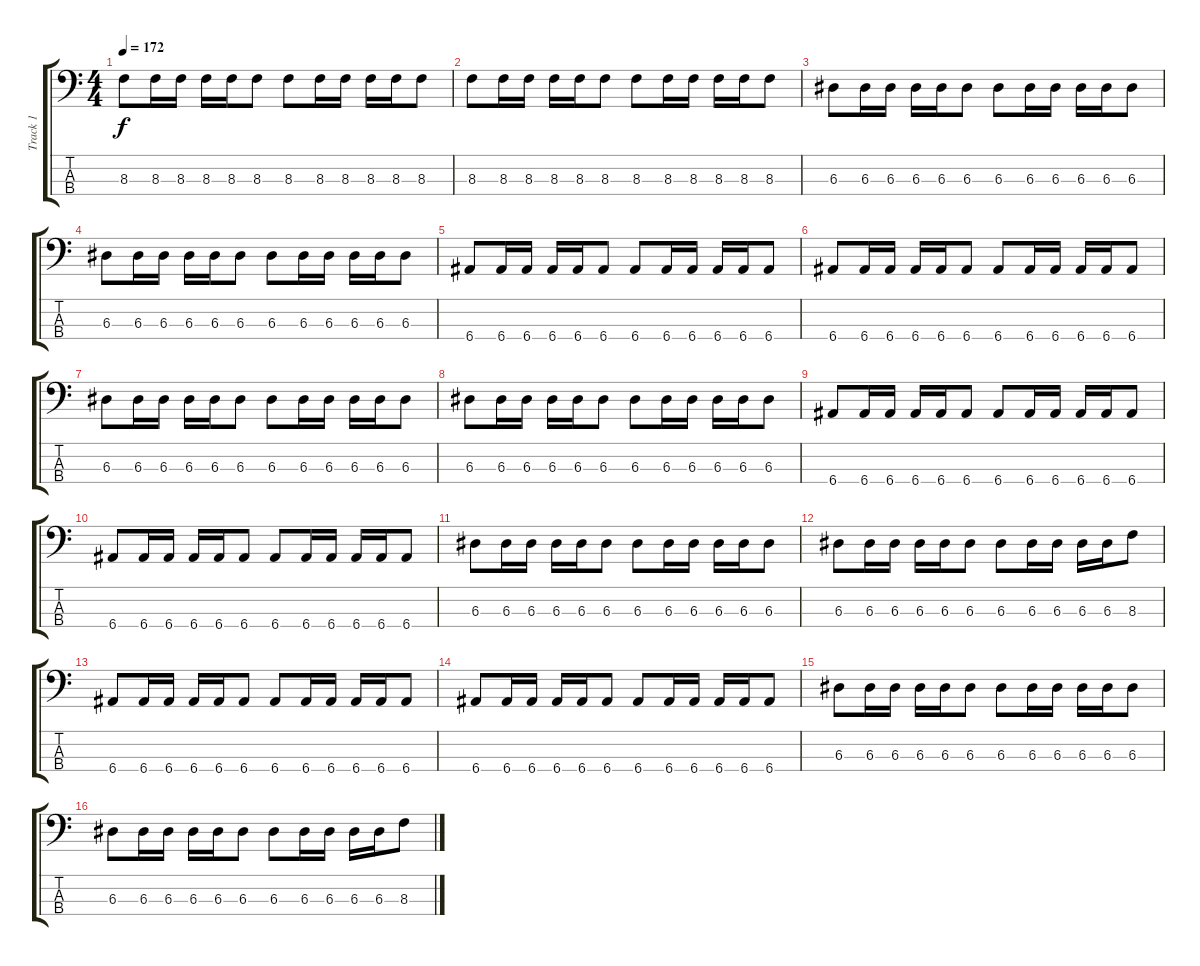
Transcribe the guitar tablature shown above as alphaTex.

\track ("Track 1" "Track 1") {instrument electricbassfinger}
\staff {score tabs}
\tuning (G2 D2 A1 E1) {hide}
\ts (4 4)
\tempo 172
\clef f4
\ks c
8.3.8{dy f} 8.3.16 8.3.16 8.3.16 8.3.16 8.3.8 8.3.8 8.3.16 8.3.16 8.3.16 8.3.16 8.3.8 |
8.3.8 8.3.16 8.3.16 8.3.16 8.3.16 8.3.8 8.3.8 8.3.16 8.3.16 8.3.16 8.3.16 8.3.8 |
6.3.8 6.3.16 6.3.16 6.3.16 6.3.16 6.3.8 6.3.8 6.3.16 6.3.16 6.3.16 6.3.16 6.3.8 |
6.3.8 6.3.16 6.3.16 6.3.16 6.3.16 6.3.8 6.3.8 6.3.16 6.3.16 6.3.16 6.3.16 6.3.8 |
6.4.8 6.4.16 6.4.16 6.4.16 6.4.16 6.4.8 6.4.8 6.4.16 6.4.16 6.4.16 6.4.16 6.4.8 |
6.4.8 6.4.16 6.4.16 6.4.16 6.4.16 6.4.8 6.4.8 6.4.16 6.4.16 6.4.16 6.4.16 6.4.8 |
6.3.8 6.3.16 6.3.16 6.3.16 6.3.16 6.3.8 6.3.8 6.3.16 6.3.16 6.3.16 6.3.16 6.3.8 |
6.3.8 6.3.16 6.3.16 6.3.16 6.3.16 6.3.8 6.3.8 6.3.16 6.3.16 6.3.16 6.3.16 6.3.8 |
6.4.8 6.4.16 6.4.16 6.4.16 6.4.16 6.4.8 6.4.8 6.4.16 6.4.16 6.4.16 6.4.16 6.4.8 |
6.4.8 6.4.16 6.4.16 6.4.16 6.4.16 6.4.8 6.4.8 6.4.16 6.4.16 6.4.16 6.4.16 6.4.8 |
6.3.8 6.3.16 6.3.16 6.3.16 6.3.16 6.3.8 6.3.8 6.3.16 6.3.16 6.3.16 6.3.16 6.3.8 |
6.3.8 6.3.16 6.3.16 6.3.16 6.3.16 6.3.8 6.3.8 6.3.16 6.3.16 6.3.16 6.3.16 8.3.8 |
6.4.8 6.4.16 6.4.16 6.4.16 6.4.16 6.4.8 6.4.8 6.4.16 6.4.16 6.4.16 6.4.16 6.4.8 |
6.4.8 6.4.16 6.4.16 6.4.16 6.4.16 6.4.8 6.4.8 6.4.16 6.4.16 6.4.16 6.4.16 6.4.8 |
6.3.8 6.3.16 6.3.16 6.3.16 6.3.16 6.3.8 6.3.8 6.3.16 6.3.16 6.3.16 6.3.16 6.3.8 |
6.3.8 6.3.16 6.3.16 6.3.16 6.3.16 6.3.8 6.3.8 6.3.16 6.3.16 6.3.16 6.3.16 8.3.8
